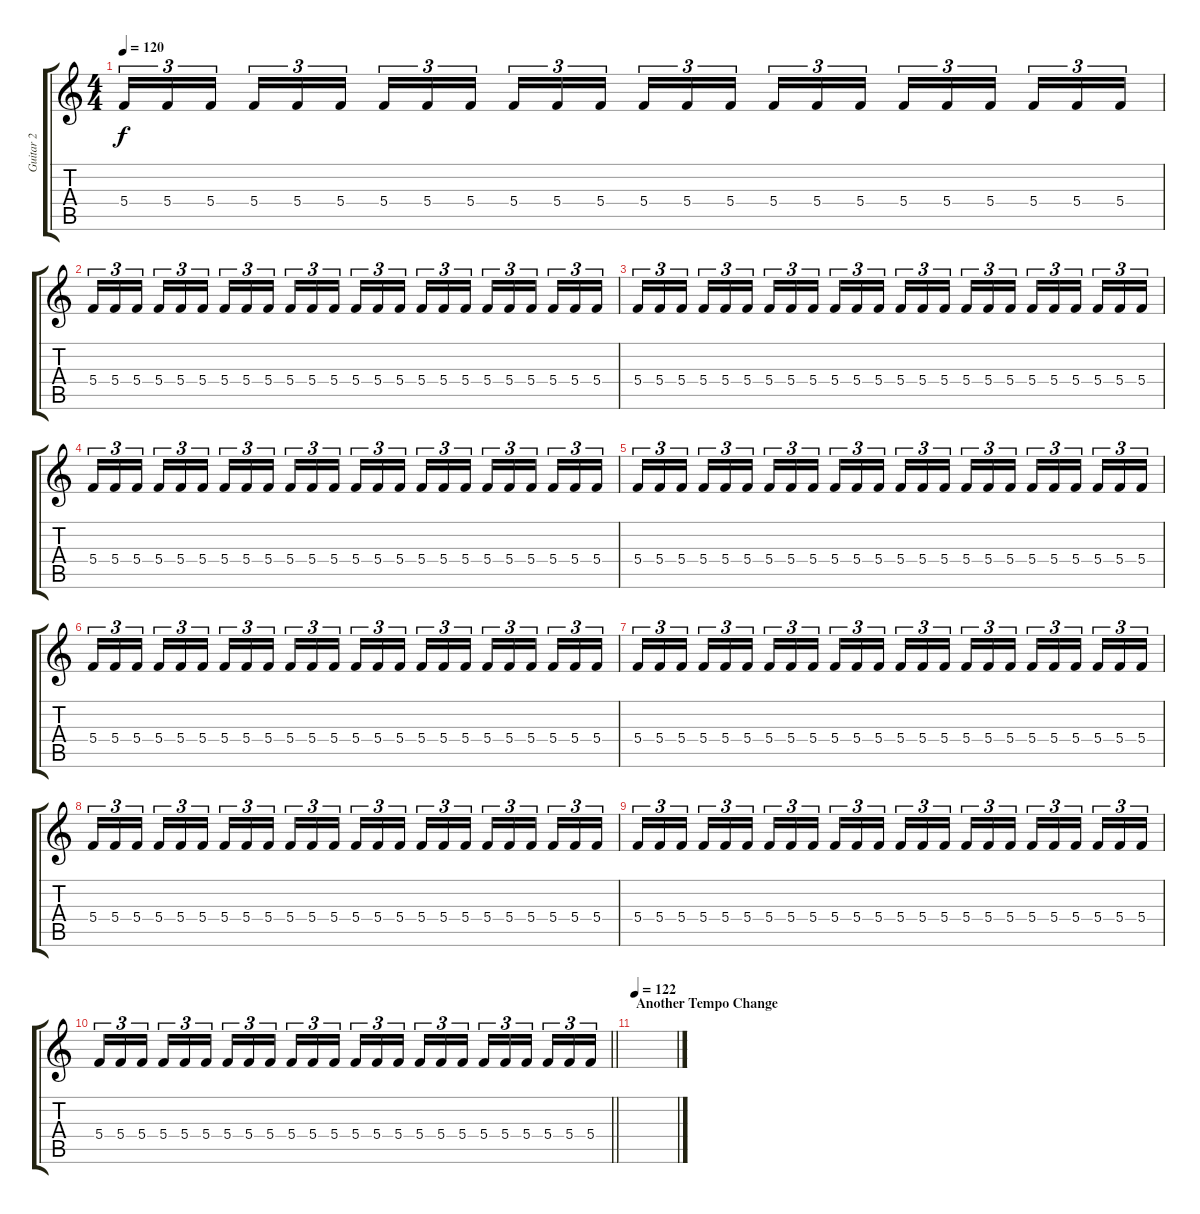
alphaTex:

\track ("Guitar 2" "Guitar 2") {instrument distortionguitar}
\staff {score tabs}
\tuning (D4 A3 F3 C3 G2 D2) {hide}
\ts (4 4)
\tempo 120
\clef g2
\ks c
5.4.16{tu (3 2) dy f} 5.4.16{tu (3 2)} 5.4.16{tu (3 2) beam splitsecondary} 5.4.16{tu (3 2)} 5.4.16{tu (3 2)} 5.4.16{tu (3 2)} 5.4.16{tu (3 2)} 5.4.16{tu (3 2)} 5.4.16{tu (3 2) beam splitsecondary} 5.4.16{tu (3 2)} 5.4.16{tu (3 2)} 5.4.16{tu (3 2)} 5.4.16{tu (3 2)} 5.4.16{tu (3 2)} 5.4.16{tu (3 2) beam splitsecondary} 5.4.16{tu (3 2)} 5.4.16{tu (3 2)} 5.4.16{tu (3 2)} 5.4.16{tu (3 2)} 5.4.16{tu (3 2)} 5.4.16{tu (3 2) beam splitsecondary} 5.4.16{tu (3 2)} 5.4.16{tu (3 2)} 5.4.16{tu (3 2)} |
5.4.16{tu (3 2)} 5.4.16{tu (3 2)} 5.4.16{tu (3 2) beam splitsecondary} 5.4.16{tu (3 2)} 5.4.16{tu (3 2)} 5.4.16{tu (3 2)} 5.4.16{tu (3 2)} 5.4.16{tu (3 2)} 5.4.16{tu (3 2) beam splitsecondary} 5.4.16{tu (3 2)} 5.4.16{tu (3 2)} 5.4.16{tu (3 2)} 5.4.16{tu (3 2)} 5.4.16{tu (3 2)} 5.4.16{tu (3 2) beam splitsecondary} 5.4.16{tu (3 2)} 5.4.16{tu (3 2)} 5.4.16{tu (3 2)} 5.4.16{tu (3 2)} 5.4.16{tu (3 2)} 5.4.16{tu (3 2) beam splitsecondary} 5.4.16{tu (3 2)} 5.4.16{tu (3 2)} 5.4.16{tu (3 2)} |
5.4.16{tu (3 2)} 5.4.16{tu (3 2)} 5.4.16{tu (3 2) beam splitsecondary} 5.4.16{tu (3 2)} 5.4.16{tu (3 2)} 5.4.16{tu (3 2)} 5.4.16{tu (3 2)} 5.4.16{tu (3 2)} 5.4.16{tu (3 2) beam splitsecondary} 5.4.16{tu (3 2)} 5.4.16{tu (3 2)} 5.4.16{tu (3 2)} 5.4.16{tu (3 2)} 5.4.16{tu (3 2)} 5.4.16{tu (3 2) beam splitsecondary} 5.4.16{tu (3 2)} 5.4.16{tu (3 2)} 5.4.16{tu (3 2)} 5.4.16{tu (3 2)} 5.4.16{tu (3 2)} 5.4.16{tu (3 2) beam splitsecondary} 5.4.16{tu (3 2)} 5.4.16{tu (3 2)} 5.4.16{tu (3 2)} |
5.4.16{tu (3 2)} 5.4.16{tu (3 2)} 5.4.16{tu (3 2) beam splitsecondary} 5.4.16{tu (3 2)} 5.4.16{tu (3 2)} 5.4.16{tu (3 2)} 5.4.16{tu (3 2)} 5.4.16{tu (3 2)} 5.4.16{tu (3 2) beam splitsecondary} 5.4.16{tu (3 2)} 5.4.16{tu (3 2)} 5.4.16{tu (3 2)} 5.4.16{tu (3 2)} 5.4.16{tu (3 2)} 5.4.16{tu (3 2) beam splitsecondary} 5.4.16{tu (3 2)} 5.4.16{tu (3 2)} 5.4.16{tu (3 2)} 5.4.16{tu (3 2)} 5.4.16{tu (3 2)} 5.4.16{tu (3 2) beam splitsecondary} 5.4.16{tu (3 2)} 5.4.16{tu (3 2)} 5.4.16{tu (3 2)} |
5.4.16{tu (3 2)} 5.4.16{tu (3 2)} 5.4.16{tu (3 2) beam splitsecondary} 5.4.16{tu (3 2)} 5.4.16{tu (3 2)} 5.4.16{tu (3 2)} 5.4.16{tu (3 2)} 5.4.16{tu (3 2)} 5.4.16{tu (3 2) beam splitsecondary} 5.4.16{tu (3 2)} 5.4.16{tu (3 2)} 5.4.16{tu (3 2)} 5.4.16{tu (3 2)} 5.4.16{tu (3 2)} 5.4.16{tu (3 2) beam splitsecondary} 5.4.16{tu (3 2)} 5.4.16{tu (3 2)} 5.4.16{tu (3 2)} 5.4.16{tu (3 2)} 5.4.16{tu (3 2)} 5.4.16{tu (3 2) beam splitsecondary} 5.4.16{tu (3 2)} 5.4.16{tu (3 2)} 5.4.16{tu (3 2)} |
5.4.16{tu (3 2)} 5.4.16{tu (3 2)} 5.4.16{tu (3 2) beam splitsecondary} 5.4.16{tu (3 2)} 5.4.16{tu (3 2)} 5.4.16{tu (3 2)} 5.4.16{tu (3 2)} 5.4.16{tu (3 2)} 5.4.16{tu (3 2) beam splitsecondary} 5.4.16{tu (3 2)} 5.4.16{tu (3 2)} 5.4.16{tu (3 2)} 5.4.16{tu (3 2)} 5.4.16{tu (3 2)} 5.4.16{tu (3 2) beam splitsecondary} 5.4.16{tu (3 2)} 5.4.16{tu (3 2)} 5.4.16{tu (3 2)} 5.4.16{tu (3 2)} 5.4.16{tu (3 2)} 5.4.16{tu (3 2) beam splitsecondary} 5.4.16{tu (3 2)} 5.4.16{tu (3 2)} 5.4.16{tu (3 2)} |
5.4.16{tu (3 2)} 5.4.16{tu (3 2)} 5.4.16{tu (3 2) beam splitsecondary} 5.4.16{tu (3 2)} 5.4.16{tu (3 2)} 5.4.16{tu (3 2)} 5.4.16{tu (3 2)} 5.4.16{tu (3 2)} 5.4.16{tu (3 2) beam splitsecondary} 5.4.16{tu (3 2)} 5.4.16{tu (3 2)} 5.4.16{tu (3 2)} 5.4.16{tu (3 2)} 5.4.16{tu (3 2)} 5.4.16{tu (3 2) beam splitsecondary} 5.4.16{tu (3 2)} 5.4.16{tu (3 2)} 5.4.16{tu (3 2)} 5.4.16{tu (3 2)} 5.4.16{tu (3 2)} 5.4.16{tu (3 2) beam splitsecondary} 5.4.16{tu (3 2)} 5.4.16{tu (3 2)} 5.4.16{tu (3 2)} |
5.4.16{tu (3 2)} 5.4.16{tu (3 2)} 5.4.16{tu (3 2) beam splitsecondary} 5.4.16{tu (3 2)} 5.4.16{tu (3 2)} 5.4.16{tu (3 2)} 5.4.16{tu (3 2)} 5.4.16{tu (3 2)} 5.4.16{tu (3 2) beam splitsecondary} 5.4.16{tu (3 2)} 5.4.16{tu (3 2)} 5.4.16{tu (3 2)} 5.4.16{tu (3 2)} 5.4.16{tu (3 2)} 5.4.16{tu (3 2) beam splitsecondary} 5.4.16{tu (3 2)} 5.4.16{tu (3 2)} 5.4.16{tu (3 2)} 5.4.16{tu (3 2)} 5.4.16{tu (3 2)} 5.4.16{tu (3 2) beam splitsecondary} 5.4.16{tu (3 2)} 5.4.16{tu (3 2)} 5.4.16{tu (3 2)} |
5.4.16{tu (3 2)} 5.4.16{tu (3 2)} 5.4.16{tu (3 2) beam splitsecondary} 5.4.16{tu (3 2)} 5.4.16{tu (3 2)} 5.4.16{tu (3 2)} 5.4.16{tu (3 2)} 5.4.16{tu (3 2)} 5.4.16{tu (3 2) beam splitsecondary} 5.4.16{tu (3 2)} 5.4.16{tu (3 2)} 5.4.16{tu (3 2)} 5.4.16{tu (3 2)} 5.4.16{tu (3 2)} 5.4.16{tu (3 2) beam splitsecondary} 5.4.16{tu (3 2)} 5.4.16{tu (3 2)} 5.4.16{tu (3 2)} 5.4.16{tu (3 2)} 5.4.16{tu (3 2)} 5.4.16{tu (3 2) beam splitsecondary} 5.4.16{tu (3 2)} 5.4.16{tu (3 2)} 5.4.16{tu (3 2)} |
\barLineRight lightlight
5.4.16{tu (3 2)} 5.4.16{tu (3 2)} 5.4.16{tu (3 2) beam splitsecondary} 5.4.16{tu (3 2)} 5.4.16{tu (3 2)} 5.4.16{tu (3 2)} 5.4.16{tu (3 2)} 5.4.16{tu (3 2)} 5.4.16{tu (3 2) beam splitsecondary} 5.4.16{tu (3 2)} 5.4.16{tu (3 2)} 5.4.16{tu (3 2)} 5.4.16{tu (3 2)} 5.4.16{tu (3 2)} 5.4.16{tu (3 2) beam splitsecondary} 5.4.16{tu (3 2)} 5.4.16{tu (3 2)} 5.4.16{tu (3 2)} 5.4.16{tu (3 2)} 5.4.16{tu (3 2)} 5.4.16{tu (3 2) beam splitsecondary} 5.4.16{tu (3 2)} 5.4.16{tu (3 2)} 5.4.16{tu (3 2)} |
\section ("" "Another Tempo Change")
\tempo 122
